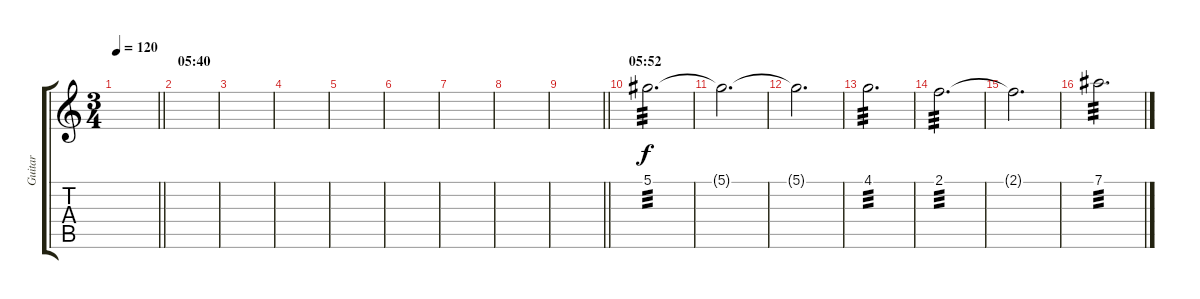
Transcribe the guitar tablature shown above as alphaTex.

\track ("Guitar" "Guitar") {instrument overdrivenguitar}
\staff {score tabs}
\tuning (Eb4 Bb3 Gb3 Db3 Ab2 Db2) {hide}
\ts (3 4)
\tempo 120
\clef g2
\barLineRight lightlight
\ks c
|
\section ("" "05:40")
|
|
|
|
|
|
|
\barLineRight lightlight
|
\section ("" "05:52")
5.1.2{d tp 3 volume 16} |
5.1{t}.2{d} |
5.1{t}.2{d} |
4.1.2{d tp 3} |
2.1.2{d tp 3} |
2.1{t}.2{d} |
7.1.2{d tp 3}
